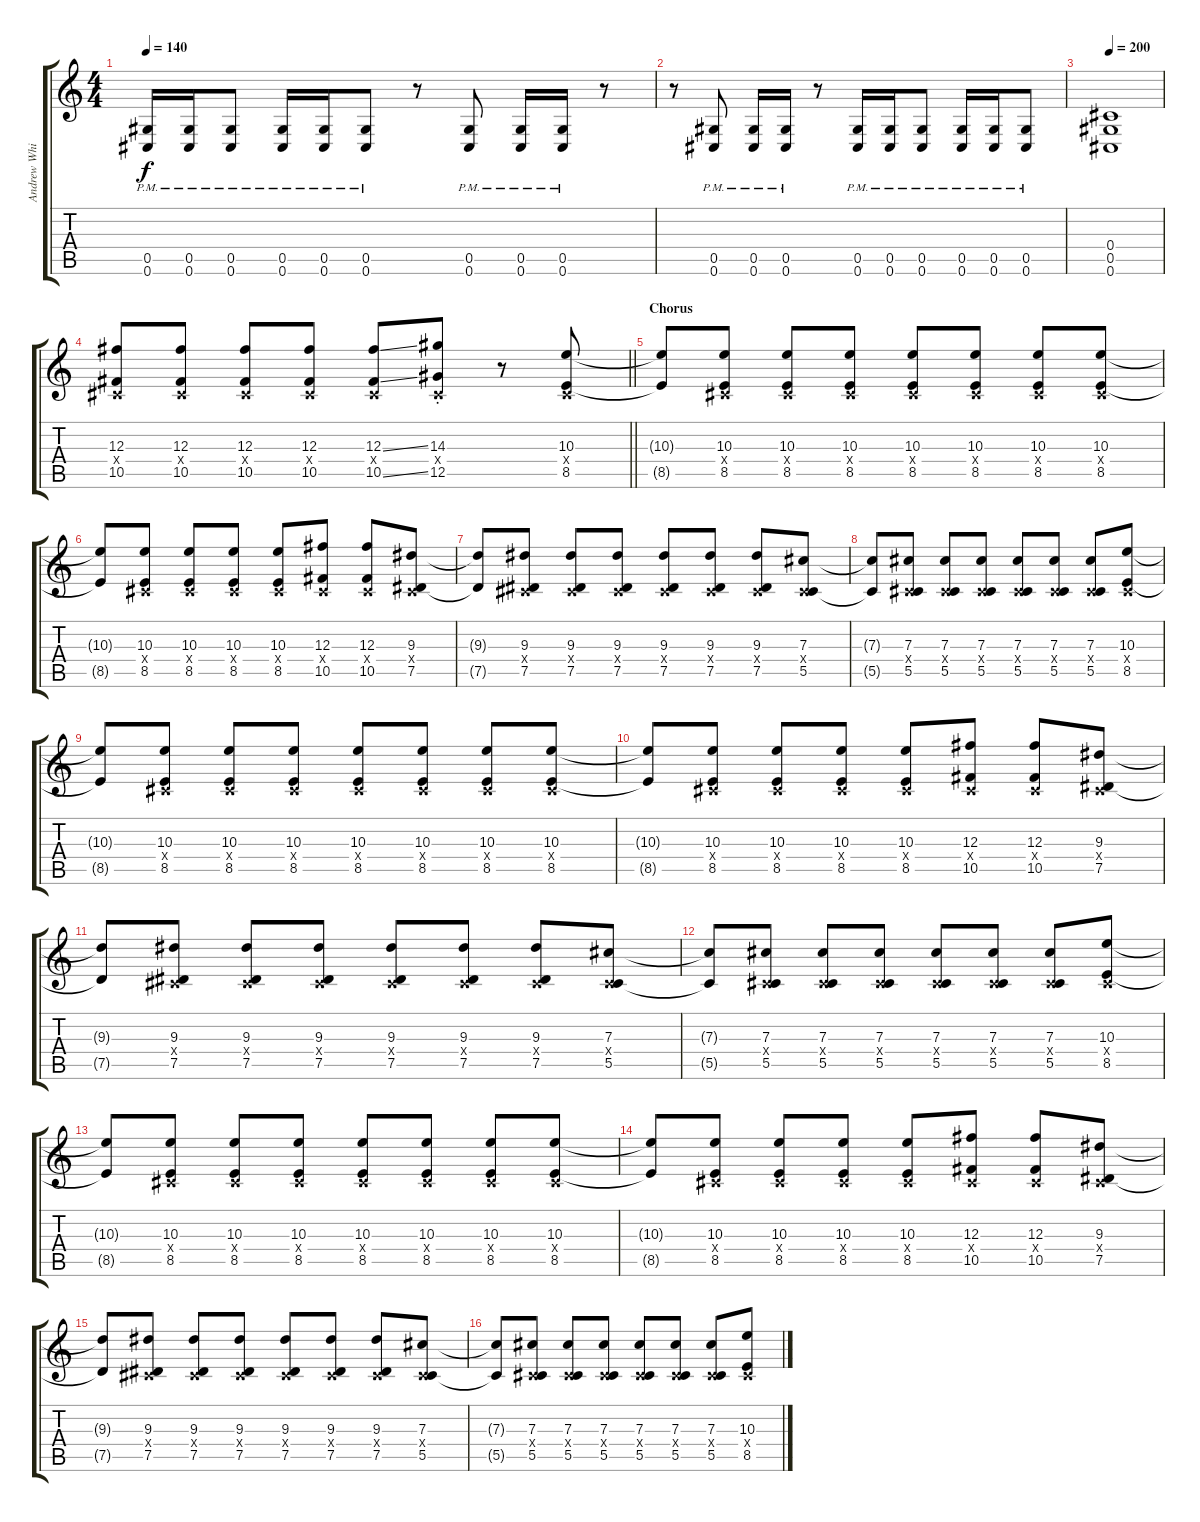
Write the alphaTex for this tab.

\track ("Andrew Whiting" "Andrew Whi") {instrument distortionguitar}
\staff {score tabs}
\tuning (Eb4 Bb3 Gb3 Db3 Ab2 Db2) {hide}
\ts (4 4)
\tempo 140
\clef g2
\ks c
(0.5{pm} 0.6{pm}).16{dy f} (0.5{pm} 0.6{pm}).16 (0.5{pm} 0.6{pm}).8 (0.5{pm} 0.6{pm}).16 (0.5{pm} 0.6{pm}).16 (0.5{pm} 0.6{pm}).8 r.8 (0.5{pm} 0.6{pm}).8 (0.5{pm} 0.6{pm}).16 (0.5{pm} 0.6{pm}).16 r.8 |
r.8 (0.5{pm} 0.6{pm}).8 (0.5{pm} 0.6{pm}).16 (0.5{pm} 0.6{pm}).16 r.8 (0.5{pm} 0.6{pm}).16 (0.5{pm} 0.6{pm}).16 (0.5{pm} 0.6{pm}).8 (0.5{pm} 0.6{pm}).16 (0.5{pm} 0.6{pm}).16 (0.5{pm} 0.6{pm}).8 |
\tempo 190
\tempo 200
(0.4 0.5 0.6).1 |
\barLineRight lightlight
(12.3 0.4{x} 10.5).8 (12.3 0.4{x} 10.5).8 (12.3 0.4{x} 10.5).8 (12.3 0.4{x} 10.5).8 (12.3{ss} 0.4{x} 10.5{ss}).8 (14.3{st} 0.4{x} 12.5{st}).8 r.8 (10.3 0.4{x} 8.5).8 |
\section ("" "Chorus")
(10.3{t} 8.5{t}).8 (10.3 0.4{x} 8.5).8 (10.3 0.4{x} 8.5).8 (10.3 0.4{x} 8.5).8 (10.3 0.4{x} 8.5).8 (10.3 0.4{x} 8.5).8 (10.3 0.4{x} 8.5).8 (10.3 0.4{x} 8.5).8 |
(10.3{t} 8.5{t}).8 (10.3 0.4{x} 8.5).8 (10.3 0.4{x} 8.5).8 (10.3 0.4{x} 8.5).8 (10.3 0.4{x} 8.5).8 (12.3 0.4{x} 10.5).8 (12.3 0.4{x} 10.5).8 (9.3 0.4{x} 7.5).8 |
(9.3{t} 7.5{t}).8 (9.3 0.4{x} 7.5).8 (9.3 0.4{x} 7.5).8 (9.3 0.4{x} 7.5).8 (9.3 0.4{x} 7.5).8 (9.3 0.4{x} 7.5).8 (9.3 0.4{x} 7.5).8 (7.3 0.4{x} 5.5).8 |
(7.3{t} 5.5{t}).8 (7.3 0.4{x} 5.5).8 (7.3 0.4{x} 5.5).8 (7.3 0.4{x} 5.5).8 (7.3 0.4{x} 5.5).8 (7.3 0.4{x} 5.5).8 (7.3 0.4{x} 5.5).8 (10.3 0.4{x} 8.5).8 |
(10.3{t} 8.5{t}).8 (10.3 0.4{x} 8.5).8 (10.3 0.4{x} 8.5).8 (10.3 0.4{x} 8.5).8 (10.3 0.4{x} 8.5).8 (10.3 0.4{x} 8.5).8 (10.3 0.4{x} 8.5).8 (10.3 0.4{x} 8.5).8 |
(10.3{t} 8.5{t}).8 (10.3 0.4{x} 8.5).8 (10.3 0.4{x} 8.5).8 (10.3 0.4{x} 8.5).8 (10.3 0.4{x} 8.5).8 (12.3 0.4{x} 10.5).8 (12.3 0.4{x} 10.5).8 (9.3 0.4{x} 7.5).8 |
(9.3{t} 7.5{t}).8 (9.3 0.4{x} 7.5).8 (9.3 0.4{x} 7.5).8 (9.3 0.4{x} 7.5).8 (9.3 0.4{x} 7.5).8 (9.3 0.4{x} 7.5).8 (9.3 0.4{x} 7.5).8 (7.3 0.4{x} 5.5).8 |
(7.3{t} 5.5{t}).8 (7.3 0.4{x} 5.5).8 (7.3 0.4{x} 5.5).8 (7.3 0.4{x} 5.5).8 (7.3 0.4{x} 5.5).8 (7.3 0.4{x} 5.5).8 (7.3 0.4{x} 5.5).8 (10.3 0.4{x} 8.5).8 |
(10.3{t} 8.5{t}).8 (10.3 0.4{x} 8.5).8 (10.3 0.4{x} 8.5).8 (10.3 0.4{x} 8.5).8 (10.3 0.4{x} 8.5).8 (10.3 0.4{x} 8.5).8 (10.3 0.4{x} 8.5).8 (10.3 0.4{x} 8.5).8 |
(10.3{t} 8.5{t}).8 (10.3 0.4{x} 8.5).8 (10.3 0.4{x} 8.5).8 (10.3 0.4{x} 8.5).8 (10.3 0.4{x} 8.5).8 (12.3 0.4{x} 10.5).8 (12.3 0.4{x} 10.5).8 (9.3 0.4{x} 7.5).8 |
(9.3{t} 7.5{t}).8 (9.3 0.4{x} 7.5).8 (9.3 0.4{x} 7.5).8 (9.3 0.4{x} 7.5).8 (9.3 0.4{x} 7.5).8 (9.3 0.4{x} 7.5).8 (9.3 0.4{x} 7.5).8 (7.3 0.4{x} 5.5).8 |
(7.3{t} 5.5{t}).8 (7.3 0.4{x} 5.5).8 (7.3 0.4{x} 5.5).8 (7.3 0.4{x} 5.5).8 (7.3 0.4{x} 5.5).8 (7.3 0.4{x} 5.5).8 (7.3 0.4{x} 5.5).8 (10.3 0.4{x} 8.5).8
